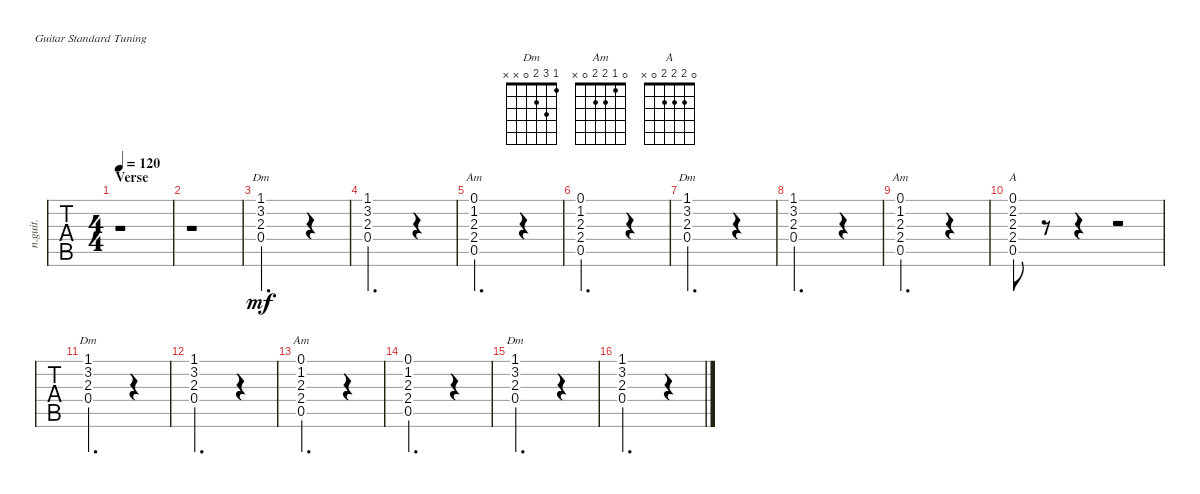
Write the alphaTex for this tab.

\defaultSystemsLayout 4
\bracketExtendMode nobrackets
\track ("Guitar L2" "n.guit.") {instrument acousticguitarnylon}
\staff {tabs}
\tuning (E4 B3 G3 D3 A2 E2)
\chord ("Dm" 1 3 2 0 x x)
\chord ("Am" 0 1 2 2 0 x)
\chord ("A" 0 2 2 2 0 x)
\ts (4 4)
\section ("" "Verse")
\tempo 120
\clef g2
\ks f
r.1{dy mf instrument acousticguitarnylon} |
r.1 |
(0.4{acc forcenatural} 2.3{acc forcenatural} 3.2{acc forcenatural} 1.1{acc forcenatural}).2{d ch "Dm" beam Up} r.4 |
(0.4{acc forcenatural} 2.3{acc forcenatural} 3.2{acc forcenatural} 1.1{acc forcenatural}).2{d beam Up} r.4 |
(2.4{acc forcenatural} 0.1{acc forcenatural} 1.2{acc forcenatural} 2.3{acc forcenatural} 0.5{acc forcenatural}).2{d ch "Am" beam Up} r.4 |
(2.4{acc forcenatural} 0.1{acc forcenatural} 1.2{acc forcenatural} 2.3{acc forcenatural} 0.5{acc forcenatural}).2{d beam Up} r.4 |
(0.4{acc forcenatural} 2.3{acc forcenatural} 3.2{acc forcenatural} 1.1{acc forcenatural}).2{d ch "Dm" beam Up} r.4 |
(0.4{acc forcenatural} 2.3{acc forcenatural} 3.2{acc forcenatural} 1.1{acc forcenatural}).2{d beam Up} r.4 |
(2.4{acc forcenatural} 0.1{acc forcenatural} 1.2{acc forcenatural} 2.3{acc forcenatural} 0.5{acc forcenatural}).2{d ch "Am" beam Up} r.4 |
(2.4{acc forcenatural} 0.1{acc forcenatural} 2.2{acc #} 2.3{acc forcenatural} 0.5{acc forcenatural}).8{ch "A" beam Up} r.8 r.4 r.2 |
(0.4{acc forcenatural} 2.3{acc forcenatural} 3.2{acc forcenatural} 1.1{acc forcenatural}).2{d ch "Dm" beam Up} r.4 |
(0.4{acc forcenatural} 2.3{acc forcenatural} 3.2{acc forcenatural} 1.1{acc forcenatural}).2{d beam Up} r.4 |
(2.4{acc forcenatural} 0.1{acc forcenatural} 1.2{acc forcenatural} 2.3{acc forcenatural} 0.5{acc forcenatural}).2{d ch "Am" beam Up} r.4 |
(2.4{acc forcenatural} 0.1{acc forcenatural} 1.2{acc forcenatural} 2.3{acc forcenatural} 0.5{acc forcenatural}).2{d beam Up} r.4 |
(0.4{acc forcenatural} 2.3{acc forcenatural} 3.2{acc forcenatural} 1.1{acc forcenatural}).2{d ch "Dm" beam Up} r.4 |
(0.4{acc forcenatural} 2.3{acc forcenatural} 3.2{acc forcenatural} 1.1{acc forcenatural}).2{d beam Up} r.4
